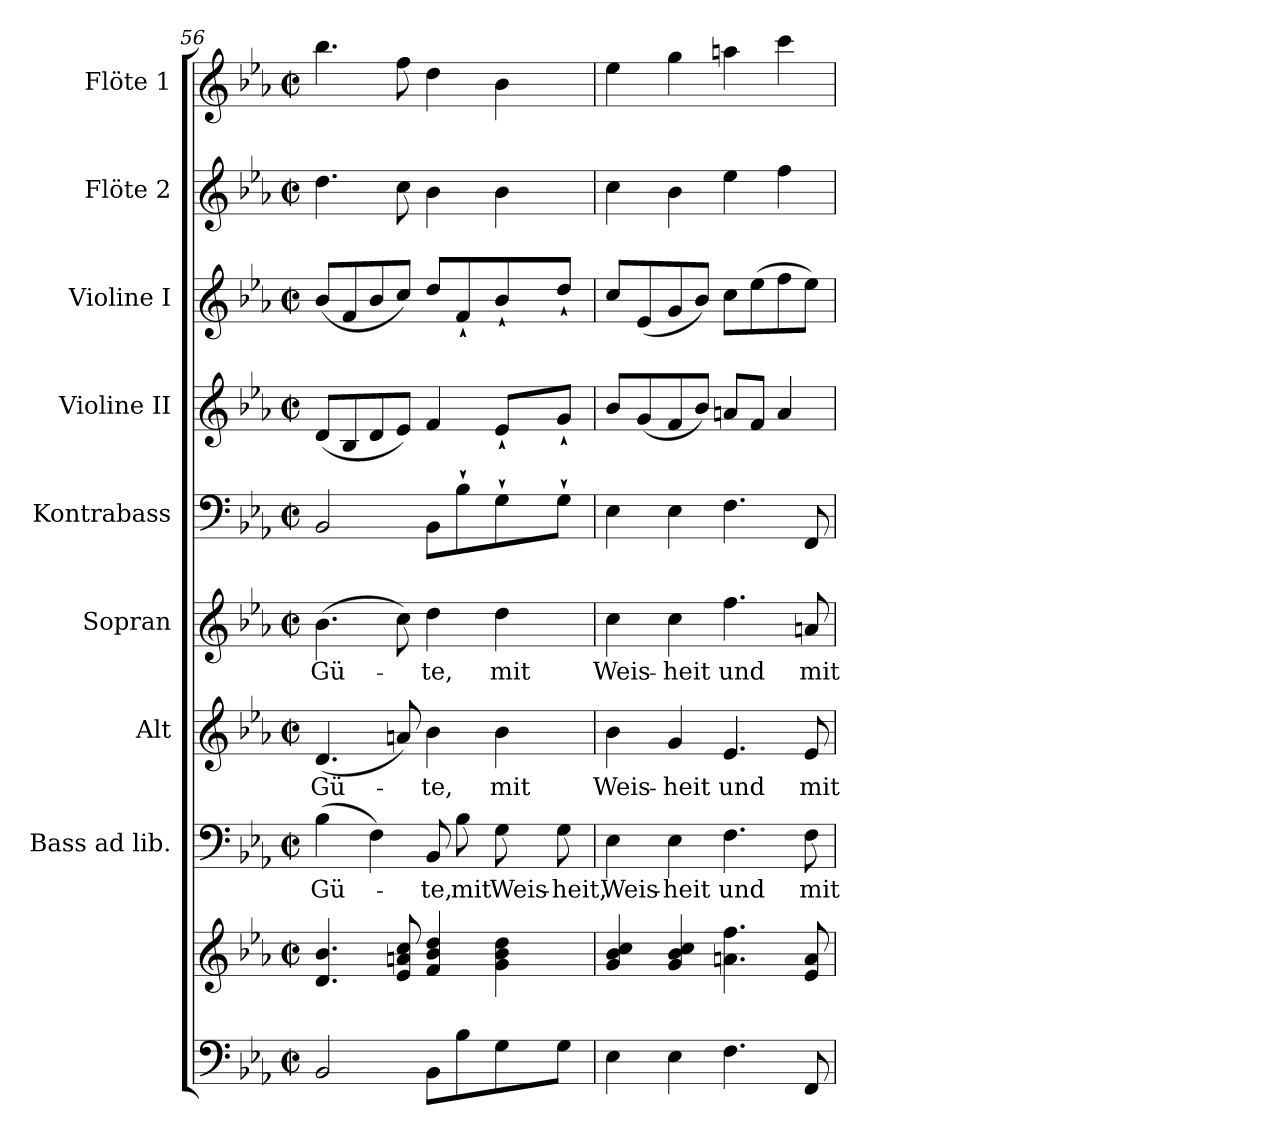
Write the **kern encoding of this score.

**kern	**kern	**kern	**text	**kern	**text	**kern	**text	**kern	**kern	**kern	**kern	**kern
*part9	*part9	*part8	*part8	*part7	*part7	*part6	*part6	*part5	*part4	*part3	*part2	*part1
*staff10	*staff9	*staff8	*staff8	*staff7	*staff7	*staff6	*staff6	*staff5	*staff4	*staff3	*staff2	*staff1
*	*	*I"Bass ad lib.	*	*I"Alt	*	*I"Sopran	*	*I"Kontrabass	*I"Violine II	*I"Violine I	*I"Flöte 2	*I"Flöte 1
*	*	*I'B.	*	*I'A.	*	*I'S.	*	*I'Kb.	*I'Vl. II	*I'Vl. I	*I'Fl. 2	*I'Fl. 1
!!LO:PB:g=z
*clefF4	*clefG2	*clefF4	*	*clefG2	*	*clefG2	*	*clefF4	*clefG2	*clefG2	*clefG2	*clefG2
*	*	*	*	*	*	*	*	*ITrd7c12	*	*	*	*
*k[b-e-a-]	*k[b-e-a-]	*k[b-e-a-]	*	*k[b-e-a-]	*	*k[b-e-a-]	*	*k[b-e-a-]	*k[b-e-a-]	*k[b-e-a-]	*k[b-e-a-]	*k[b-e-a-]
*E-:	*E-:	*E-:	*	*E-:	*	*E-:	*	*E-:	*E-:	*E-:	*E-:	*E-:
*M2/2	*M2/2	*M2/2	*	*M2/2	*	*M2/2	*	*M2/2	*M2/2	*M2/2	*M2/2	*M2/2
*met(c|)	*met(c|)	*met(c|)	*	*met(c|)	*	*met(c|)	*	*met(c|)	*met(c|)	*met(c|)	*met(c|)	*met(c|)
=56	=56	=56	=56	=56	=56	=56	=56	=56	=56	=56	=56	=56
!	!	!	!LO:LY:b	!	!LO:LY:b	!	!LO:LY:b	!	!	!	!	!
2BB-/	4.d/ 4.b-/	(>4B-\	Gü-	(<4.d/	Gü-	(>4.b-\	Gü-	2BBB-/	(<8d/L	(<8b-/L	4.dd\	4.bb-\
.	.	.	.	.	.	.	.	.	8B-/	8f/	.	.
.	.	4F\)	.	.	.	.	.	.	8d/	8b-/	.	.
.	8e-/ 8an/ 8cc/	.	.	8an/)	.	8cc\)	.	.	8e-/J)	8cc/J)	8cc\	8ff\
!	!	!	!LO:LY:b	!	!LO:LY:b	!	!LO:LY:b	!	!	!	!	!
8BB-\L	4f/ 4b-/ 4dd/	8BB-/	-te,	4b-\	-te,	4dd\	-te,	8BBB-\L	4f/	8dd/L	4b-\	4dd\
!	!	!	!LO:LY:b	!	!	!	!	!	!	!	!	!
8B-\	.	8B-\	mit	.	.	.	.	8BB-`>\	.	8f`</	.	.
!	!	!	!LO:LY:b	!	!LO:LY:b	!	!LO:LY:b	!	!	!	!	!
8G\	4g\ 4b-\ 4dd\	8G\	Weis-	4b-\	mit	4dd\	mit	8GG`>\	8e-`</L	8b-`</	4b-\	4b-\
!	!	!	!LO:LY:b	!	!	!	!	!	!	!	!	!
8G\J	.	8G\	-heit,	.	.	.	.	8GG`>\J	8g`</J	8dd`</J	.	.
=57	=57	=57	=57	=57	=57	=57	=57	=57	=57	=57	=57	=57
!	!	!	!LO:LY:b	!	!LO:LY:b	!	!LO:LY:b	!	!	!	!	!
4E-\	4g/ 4b-/ 4cc/	4E-\	Weis-	4b-\	Weis-	4cc\	Weis-	4EE-\	8b-/L	8cc/L	4cc\	4ee-\
.	.	.	.	.	.	.	.	.	(<8g/	(<8e-/	.	.
!	!	!	!LO:LY:b	!	!LO:LY:b	!	!LO:LY:b	!	!	!	!	!
4E-\	4g/ 4b-/ 4cc/	4E-\	-heit	4g/	-heit	4cc\	-heit	4EE-\	8f/	8g/	4b-\	4gg\
.	.	.	.	.	.	.	.	.	8b-/J)	8b-/J)	.	.
!	!	!	!LO:LY:b	!	!LO:LY:b	!	!LO:LY:b	!	!	!	!	!
4.F\	4.an\ 4.ff\	4.F\	und	4.e-/	und	4.ff\	und	4.FF\	8an/L	8cc\L	4ee-\	4aan\
.	.	.	.	.	.	.	.	.	8f/J	(>8ee-\	.	.
.	.	.	.	.	.	.	.	.	4a/	8ff\	4ff\	4ccc\
!	!	!	!LO:LY:b	!	!LO:LY:b	!	!LO:LY:b	!	!	!	!	!
8FF/	8e-/ 8a/	8F\	mit	8e-/	mit	8an/	mit	8FFF/	.	8ee-\J)	.	.
=	=	=	=	=	=	=	=	=	=	=	=	=
*-	*-	*-	*-	*-	*-	*-	*-	*-	*-	*-	*-	*-
